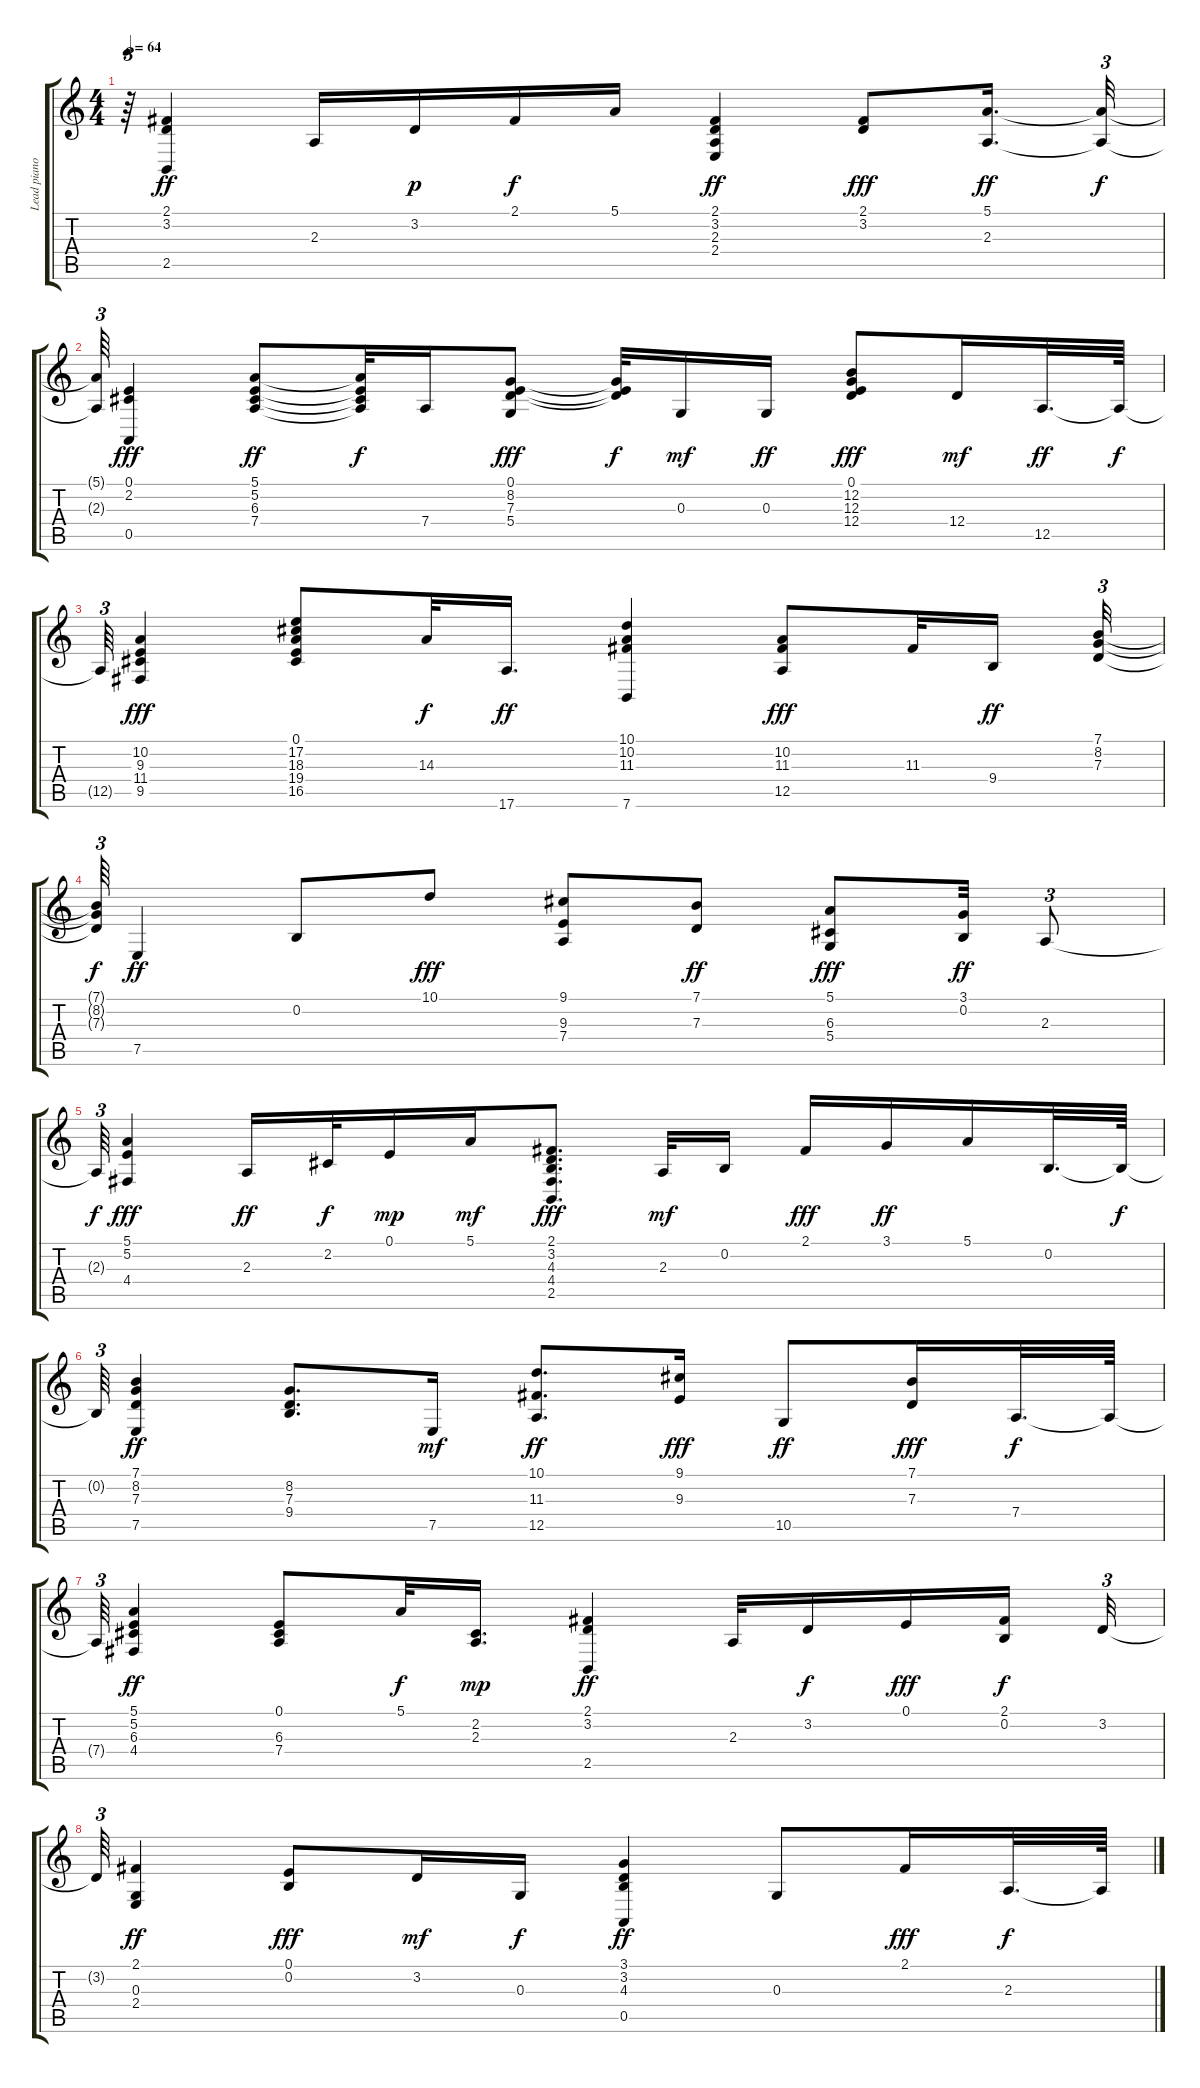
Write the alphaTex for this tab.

\track ("Lead piano" "Lead piano") {instrument acousticgrandpiano}
\staff {score tabs}
\tuning (E4 B3 G3 D3 A2 E2) {hide}
\ts (4 4)
\tempo 64
\clef g2
\ks c
r.64{tu (3 2) dy f} (2.1 3.2 2.5).4{dy ff} 2.3.16 3.2.16{dy p} 2.1.16{dy f} 5.1.16 (2.1 3.2 2.3 2.4).4{dy ff} (2.1 3.2).8{dy fff} (5.1 2.3).16{d dy ff} (5.1{t} 2.3{t}).32{tu (3 2) dy f} |
(5.1{t} 2.3{t}).64{tu (3 2)} (0.1 2.2 0.5).4{dy fff} (5.1 5.2 6.3 7.4).8{dy ff} (5.1{t} 5.2{t} 6.3{t} 7.4{t}).32{dy f} 7.4.16 (0.1 8.2 7.3 5.4).8{dy fff} (0.1{t} 8.2{t} 7.3{t}).32{dy f} 0.3.16{dy mf} 0.3.16{dy ff} (0.1 12.2 12.3 12.4).8{dy fff} 12.4.16{dy mf} 12.5.32{d dy ff} 12.5{t}.64{dy f} |
12.5{t}.64{tu (3 2)} (10.2 9.3 11.4 9.5).4{dy fff} (0.1 17.2 18.3 19.4 16.5).8 14.3.32{dy f} 17.6.16{d dy ff} (10.1 10.2 11.3 7.6).4 (10.2 11.3 12.5).8{dy fff} 11.3.32 9.4.16{dy ff beam splitsecondary} (7.1 8.2 7.3).32{tu (3 2)} |
(7.1{t} 8.2{t} 7.3{t}).64{tu (3 2) dy f} 7.5.4{dy ff} 0.2.8 10.1.8{dy fff} (9.1 9.3 7.4).8 (7.1 7.3).8{dy ff} (5.1 6.3 5.4).8{dy fff} (3.1 0.2).32{dy ff} 2.3.8{tu (3 2)} |
2.3{t}.64{tu (3 2) dy f} (5.1 5.2 4.4).4{dy fff} 2.3.16{dy ff} 2.2.32{dy f} 0.1.16{dy mp} 5.1.16{dy mf} (2.1 3.2 4.3 4.4 2.5).8{d dy fff} 2.3.32{dy mf} 0.2.16 2.1.16{dy fff} 3.1.16{dy ff} 5.1.16 0.2.32{d} 0.2{t}.64{dy f} |
0.2{t}.64{tu (3 2)} (7.1 8.2 7.3 7.5).4{dy ff} (8.2 7.3 9.4).8{d} 7.5.16{dy mf} (10.1 11.3 12.5).8{d dy ff} (9.1 9.3).16{dy fff} 10.5.8{dy ff} (7.1 7.3).16{dy fff} 7.4.32{d dy f} 7.4{t}.64 |
7.4{t}.64{tu (3 2)} (5.1 5.2 6.3 4.4).4{dy ff} (0.1 6.3 7.4).8 5.1.32{dy f} (2.2 2.3).16{d dy mp} (2.1 3.2 2.5).4{dy ff} 2.3.32 3.2.16{dy f} 0.1.16{dy fff} (2.1 0.2).16{dy f beam splitsecondary} 3.2.32{tu (3 2)} |
3.2{t}.64{tu (3 2)} (2.1 0.3 2.4).4{dy ff} (0.1 0.2).8{dy fff} 3.2.16{dy mf} 0.3.16{dy f} (3.1 3.2 4.3 0.5).4{dy ff} 0.3.8 2.1.16{dy fff} 2.3.32{d dy f} 2.3{t}.64
